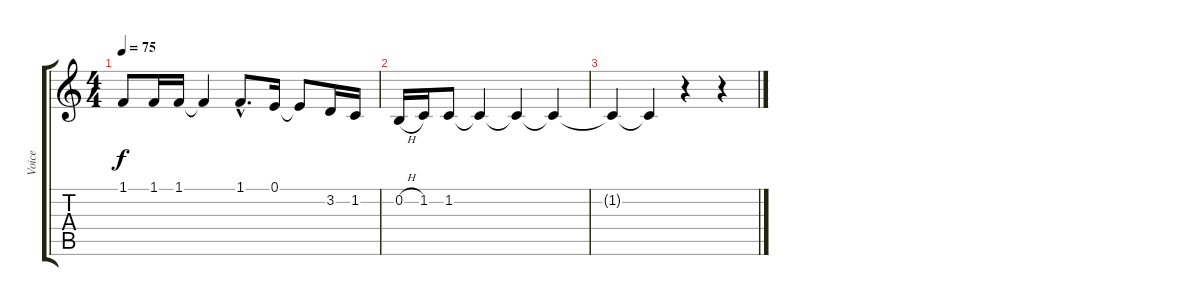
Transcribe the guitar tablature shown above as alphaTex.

\track ("Voice" "Voice") {instrument clarinet}
\staff {score tabs}
\tuning (E4 B3 G3 D3 A2 E2) {hide}
\ts (4 4)
\tempo 75
\clef g2
\ks c
1.1.8{dy f} 1.1.16 1.1.16 1.1{t}.4 1.1{hac}.8{d} 0.1.16 0.1{t}.8 3.2.16 1.2.16 |
0.2{h}.16 1.2.16 1.2.8 1.2{t}.4 1.2{t}.4 1.2{t}.4 |
1.2{t}.4 1.2{t}.4 r.4 r.4
